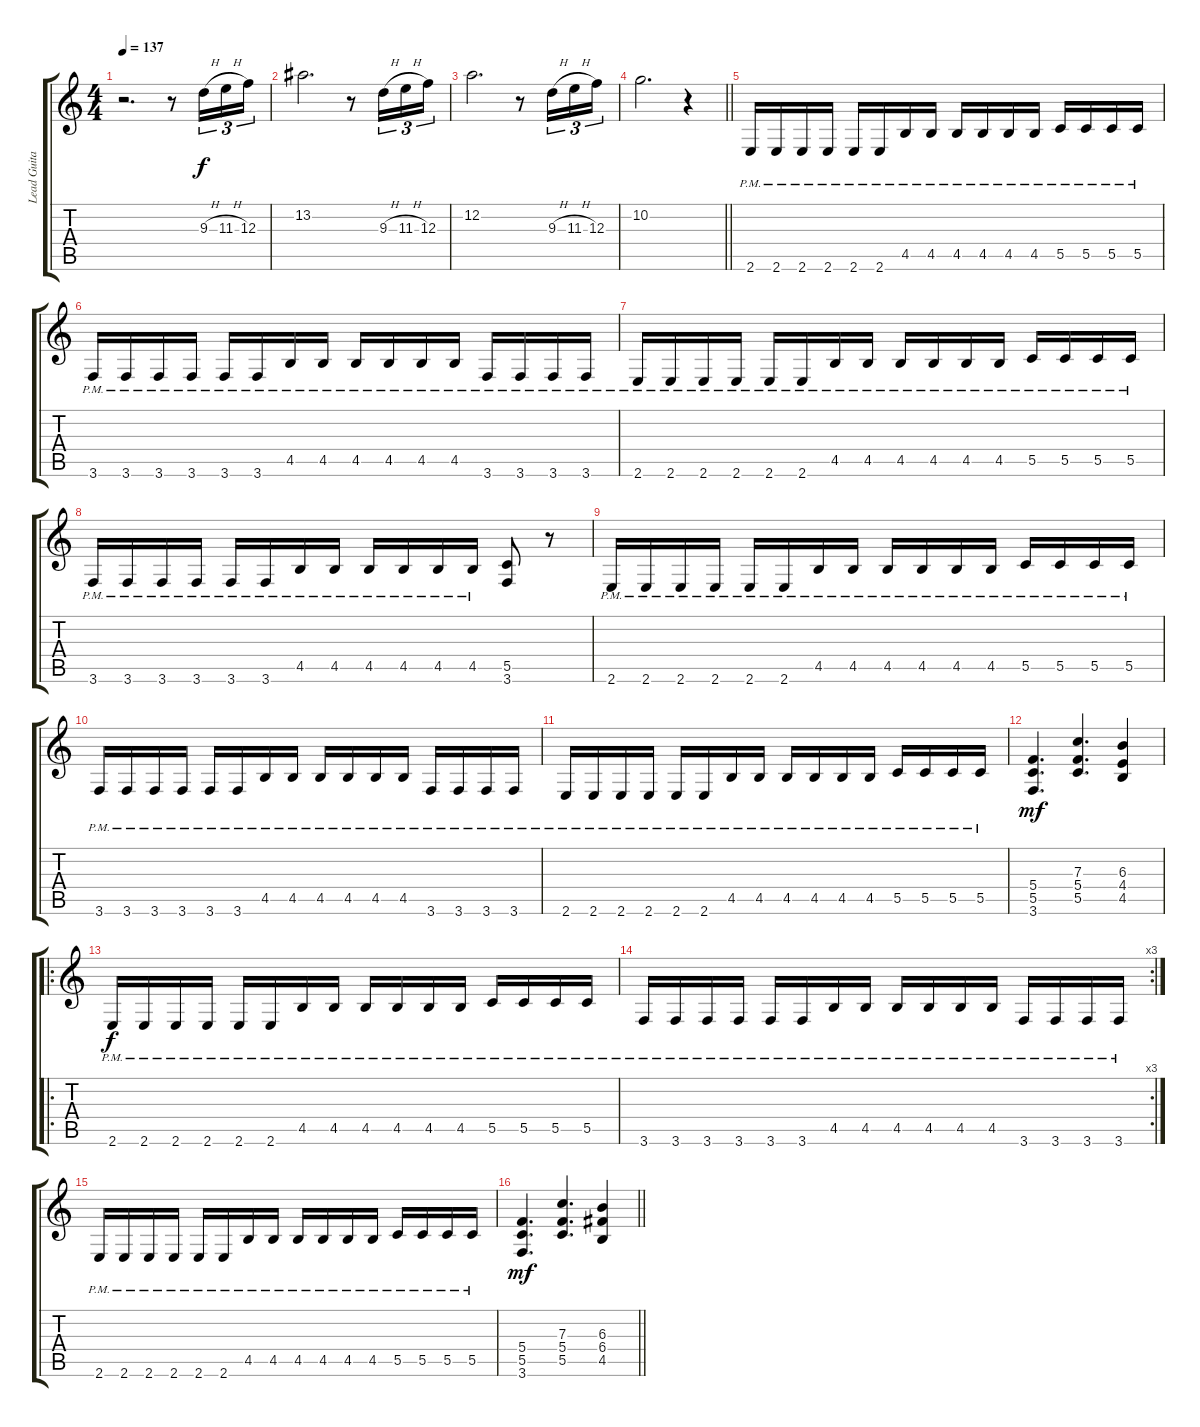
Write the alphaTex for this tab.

\track ("Lead Guitar" "Lead Guita") {instrument overdrivenguitar}
\staff {score tabs}
\tuning (D4 A3 F3 C3 G2 D2) {hide}
\ts (4 4)
\tempo 137
\clef g2
\ks c
r.2{d dy f} r.8 9.3{h}.16{tu (3 2)} 11.3{h}.16{tu (3 2)} 12.3.16{tu (3 2)} |
13.2.2{d} r.8 9.3{h}.16{tu (3 2)} 11.3{h}.16{tu (3 2)} 12.3.16{tu (3 2)} |
12.2.2{d} r.8 9.3{h}.16{tu (3 2)} 11.3{h}.16{tu (3 2)} 12.3.16{tu (3 2)} |
\barLineRight lightlight
10.2.2{d} r.4 |
2.6{pm}.16 2.6{pm}.16 2.6{pm}.16 2.6{pm}.16 2.6{pm}.16 2.6{pm}.16 4.5{pm}.16 4.5{pm}.16 4.5{pm}.16 4.5{pm}.16 4.5{pm}.16 4.5{pm}.16 5.5{pm}.16 5.5{pm}.16 5.5{pm}.16 5.5{pm}.16 |
3.6{pm}.16 3.6{pm}.16 3.6{pm}.16 3.6{pm}.16 3.6{pm}.16 3.6{pm}.16 4.5{pm}.16 4.5{pm}.16 4.5{pm}.16 4.5{pm}.16 4.5{pm}.16 4.5{pm}.16 3.6{pm}.16 3.6{pm}.16 3.6{pm}.16 3.6{pm}.16 |
2.6{pm}.16 2.6{pm}.16 2.6{pm}.16 2.6{pm}.16 2.6{pm}.16 2.6{pm}.16 4.5{pm}.16 4.5{pm}.16 4.5{pm}.16 4.5{pm}.16 4.5{pm}.16 4.5{pm}.16 5.5{pm}.16 5.5{pm}.16 5.5{pm}.16 5.5{pm}.16 |
3.6{pm}.16 3.6{pm}.16 3.6{pm}.16 3.6{pm}.16 3.6{pm}.16 3.6{pm}.16 4.5{pm}.16 4.5{pm}.16 4.5{pm}.16 4.5{pm}.16 4.5{pm}.16 4.5{pm}.16 (5.5 3.6).8 r.8 |
2.6{pm}.16 2.6{pm}.16 2.6{pm}.16 2.6{pm}.16 2.6{pm}.16 2.6{pm}.16 4.5{pm}.16 4.5{pm}.16 4.5{pm}.16 4.5{pm}.16 4.5{pm}.16 4.5{pm}.16 5.5{pm}.16 5.5{pm}.16 5.5{pm}.16 5.5{pm}.16 |
3.6{pm}.16 3.6{pm}.16 3.6{pm}.16 3.6{pm}.16 3.6{pm}.16 3.6{pm}.16 4.5{pm}.16 4.5{pm}.16 4.5{pm}.16 4.5{pm}.16 4.5{pm}.16 4.5{pm}.16 3.6{pm}.16 3.6{pm}.16 3.6{pm}.16 3.6{pm}.16 |
2.6{pm}.16 2.6{pm}.16 2.6{pm}.16 2.6{pm}.16 2.6{pm}.16 2.6{pm}.16 4.5{pm}.16 4.5{pm}.16 4.5{pm}.16 4.5{pm}.16 4.5{pm}.16 4.5{pm}.16 5.5{pm}.16 5.5{pm}.16 5.5{pm}.16 5.5{pm}.16 |
(5.4 5.5 3.6).4{d dy mf} (7.3 5.4 5.5).4{d} (6.3 4.4 4.5).4 |
\ro
2.6{pm}.16{dy f} 2.6{pm}.16 2.6{pm}.16 2.6{pm}.16 2.6{pm}.16 2.6{pm}.16 4.5{pm}.16 4.5{pm}.16 4.5{pm}.16 4.5{pm}.16 4.5{pm}.16 4.5{pm}.16 5.5{pm}.16 5.5{pm}.16 5.5{pm}.16 5.5{pm}.16 |
\rc 3
3.6{pm}.16 3.6{pm}.16 3.6{pm}.16 3.6{pm}.16 3.6{pm}.16 3.6{pm}.16 4.5{pm}.16 4.5{pm}.16 4.5{pm}.16 4.5{pm}.16 4.5{pm}.16 4.5{pm}.16 3.6{pm}.16 3.6{pm}.16 3.6{pm}.16 3.6{pm}.16 |
2.6{pm}.16 2.6{pm}.16 2.6{pm}.16 2.6{pm}.16 2.6{pm}.16 2.6{pm}.16 4.5{pm}.16 4.5{pm}.16 4.5{pm}.16 4.5{pm}.16 4.5{pm}.16 4.5{pm}.16 5.5{pm}.16 5.5{pm}.16 5.5{pm}.16 5.5{pm}.16 |
\barLineRight lightlight
(5.4 5.5 3.6).4{d dy mf} (7.3 5.4 5.5).4{d} (6.3 6.4 4.5).4
